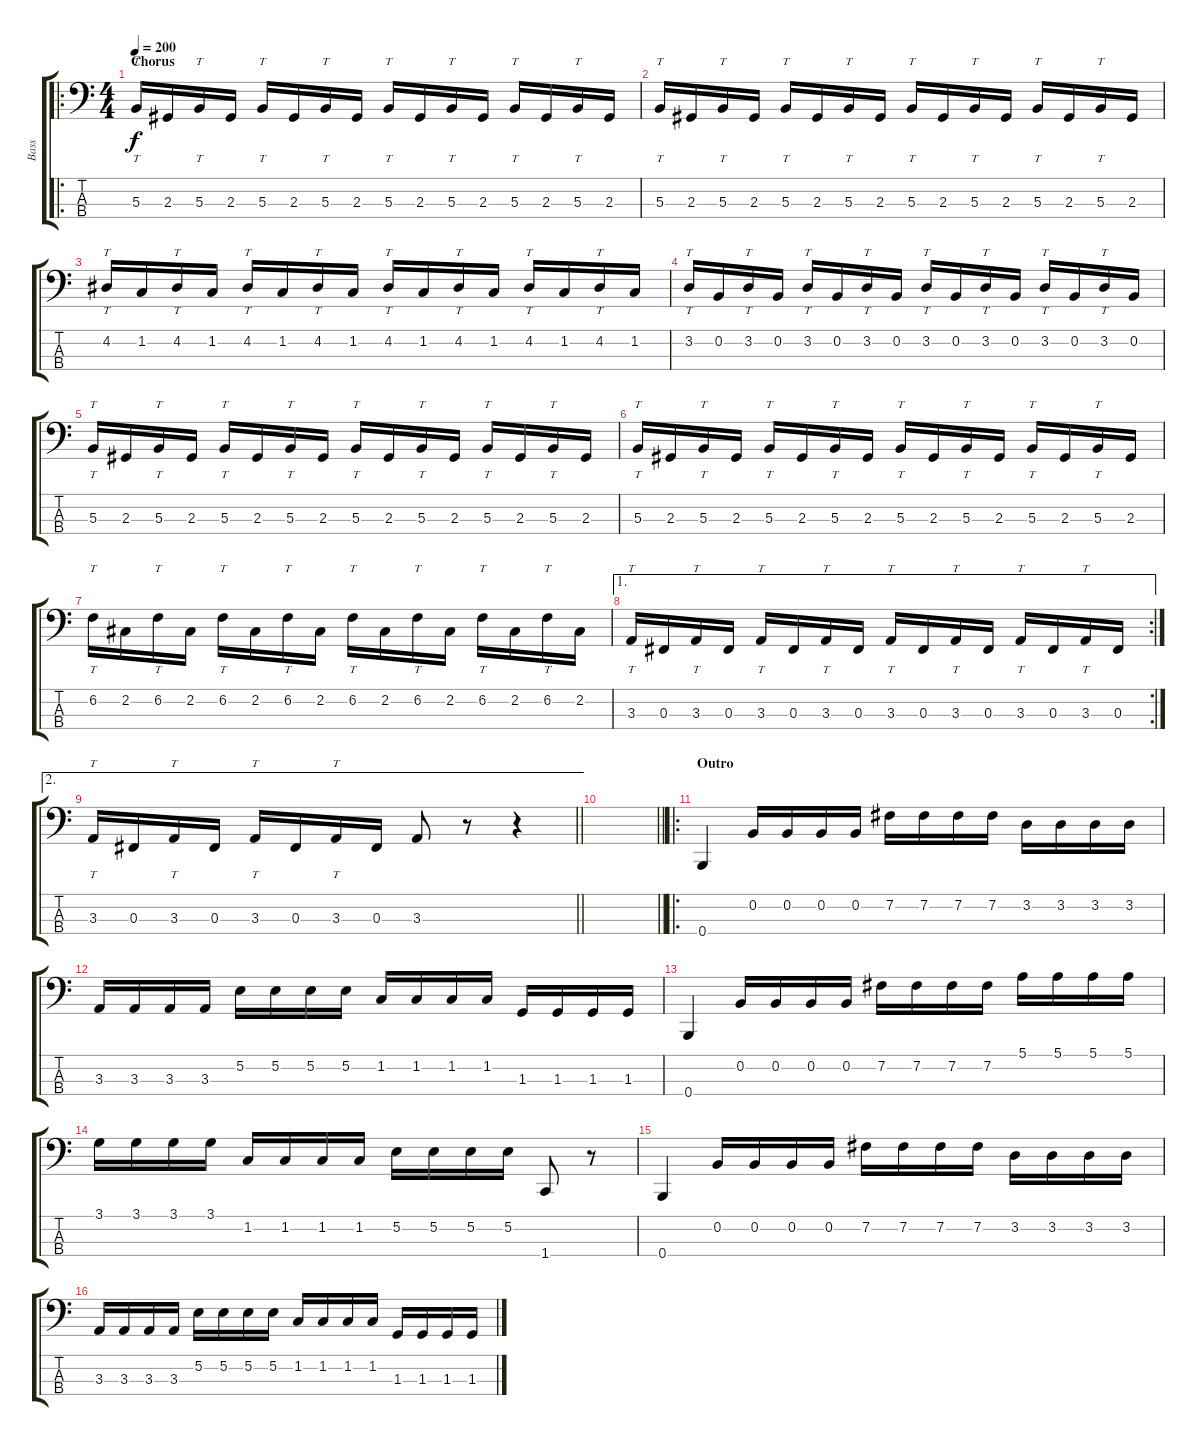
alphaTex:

\track ("Bass" "Bass") {instrument electricbassfinger}
\staff {score tabs}
\tuning (E2 B1 Gb1 B0) {hide}
\ro
\ts (4 4)
\section ("" "Chorus")
\tempo 200
\clef f4
\ks c
5.3.16{tt dy f} 2.3.16 5.3.16{tt} 2.3.16 5.3.16{tt} 2.3.16 5.3.16{tt} 2.3.16 5.3.16{tt} 2.3.16 5.3.16{tt} 2.3.16 5.3.16{tt} 2.3.16 5.3.16{tt} 2.3.16 |
5.3.16{tt} 2.3.16 5.3.16{tt} 2.3.16 5.3.16{tt} 2.3.16 5.3.16{tt} 2.3.16 5.3.16{tt} 2.3.16 5.3.16{tt} 2.3.16 5.3.16{tt} 2.3.16 5.3.16{tt} 2.3.16 |
4.2.16{tt} 1.2.16 4.2.16{tt} 1.2.16 4.2.16{tt} 1.2.16 4.2.16{tt} 1.2.16 4.2.16{tt} 1.2.16 4.2.16{tt} 1.2.16 4.2.16{tt} 1.2.16 4.2.16{tt} 1.2.16 |
3.2.16{tt} 0.2.16 3.2.16{tt} 0.2.16 3.2.16{tt} 0.2.16 3.2.16{tt} 0.2.16 3.2.16{tt} 0.2.16 3.2.16{tt} 0.2.16 3.2.16{tt} 0.2.16 3.2.16{tt} 0.2.16 |
5.3.16{tt} 2.3.16 5.3.16{tt} 2.3.16 5.3.16{tt} 2.3.16 5.3.16{tt} 2.3.16 5.3.16{tt} 2.3.16 5.3.16{tt} 2.3.16 5.3.16{tt} 2.3.16 5.3.16{tt} 2.3.16 |
5.3.16{tt} 2.3.16 5.3.16{tt} 2.3.16 5.3.16{tt} 2.3.16 5.3.16{tt} 2.3.16 5.3.16{tt} 2.3.16 5.3.16{tt} 2.3.16 5.3.16{tt} 2.3.16 5.3.16{tt} 2.3.16 |
6.2.16{tt} 2.2.16 6.2.16{tt} 2.2.16 6.2.16{tt} 2.2.16 6.2.16{tt} 2.2.16 6.2.16{tt} 2.2.16 6.2.16{tt} 2.2.16 6.2.16{tt} 2.2.16 6.2.16{tt} 2.2.16 |
\ae 1
\rc 2
3.3.16{tt} 0.3.16 3.3.16{tt} 0.3.16 3.3.16{tt} 0.3.16 3.3.16{tt} 0.3.16 3.3.16{tt} 0.3.16 3.3.16{tt} 0.3.16 3.3.16{tt} 0.3.16 3.3.16{tt} 0.3.16 |
\ae 2
\barLineRight lightlight
3.3.16{tt} 0.3.16 3.3.16{tt} 0.3.16 3.3.16{tt} 0.3.16 3.3.16{tt} 0.3.16 3.3.8 r.8 r.4 |
\barLineRight lightlight
|
\ro
\section ("" "Outro")
0.4.4 0.2.16 0.2.16 0.2.16 0.2.16 7.2.16 7.2.16 7.2.16 7.2.16 3.2.16 3.2.16 3.2.16 3.2.16 |
3.3.16 3.3.16 3.3.16 3.3.16 5.2.16 5.2.16 5.2.16 5.2.16 1.2.16 1.2.16 1.2.16 1.2.16 1.3.16 1.3.16 1.3.16 1.3.16 |
0.4.4 0.2.16 0.2.16 0.2.16 0.2.16 7.2.16 7.2.16 7.2.16 7.2.16 5.1.16 5.1.16 5.1.16 5.1.16 |
3.1.16 3.1.16 3.1.16 3.1.16 1.2.16 1.2.16 1.2.16 1.2.16 5.2.16 5.2.16 5.2.16 5.2.16 1.4.8 r.8 |
0.4.4 0.2.16 0.2.16 0.2.16 0.2.16 7.2.16 7.2.16 7.2.16 7.2.16 3.2.16 3.2.16 3.2.16 3.2.16 |
3.3.16 3.3.16 3.3.16 3.3.16 5.2.16 5.2.16 5.2.16 5.2.16 1.2.16 1.2.16 1.2.16 1.2.16 1.3.16 1.3.16 1.3.16 1.3.16
